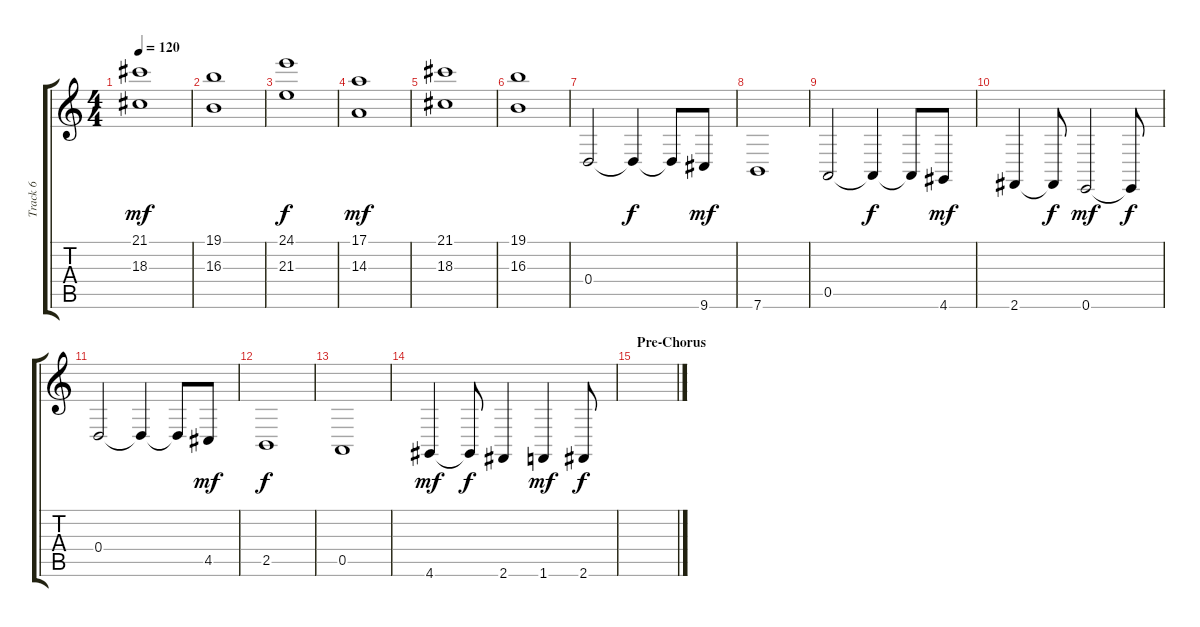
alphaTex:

\track ("Track 6" "Track 6") {instrument stringensemble1}
\staff {score tabs}
\tuning (E4 B3 G3 D3 A2 E2) {hide}
\ts (4 4)
\tempo 120
\clef g2
\ks c
(21.1 18.3).1{dy mf} |
(19.1 16.3).1 |
(24.1 21.3).1{dy f} |
(17.1 14.3).1{dy mf} |
(21.1 18.3).1 |
(19.1 16.3).1 |
0.4.2 0.4{t}.4{dy f} 0.4{t}.8 9.6.8{dy mf} |
7.6.1 |
0.5.2 0.5{t}.4{dy f} 0.5{t}.8 4.6.8{dy mf} |
2.6.4 2.6{t}.8{dy f} 0.6.2{dy mf} 0.6{t}.8{dy f} |
0.4.2 0.4{t}.4 0.4{t}.8 4.5.8{dy mf} |
2.5.1{dy f} |
0.5.1 |
4.6.4{dy mf} 4.6{t}.8{dy f} 2.6.4 1.6.4{dy mf} 2.6.8{dy f} |
\section ("" "Pre-Chorus")
